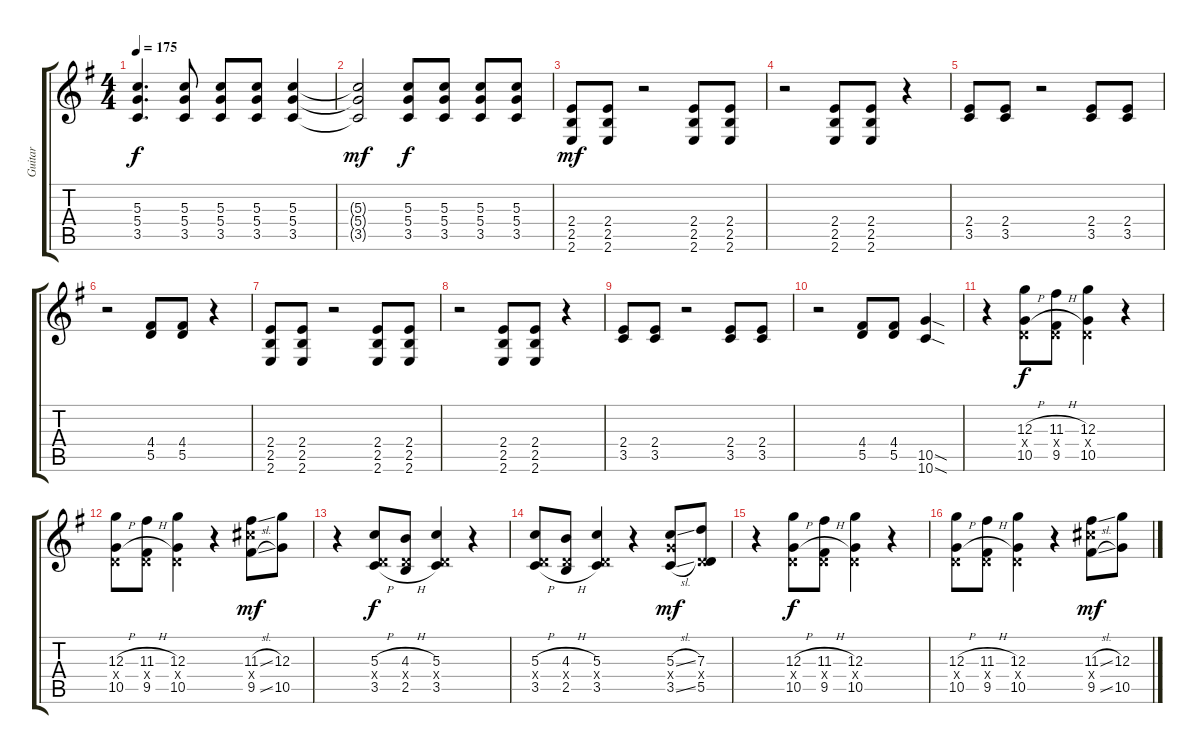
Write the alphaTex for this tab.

\track ("Guitar" "Guitar") {instrument electricguitarjazz}
\staff {score tabs}
\tuning (E4 B3 G3 D3 A2 D2) {hide}
\ts (4 4)
\tempo 175
\clef g2
\ks g
(5.3 5.4 3.5).4{d dy f} (5.3 5.4 3.5).8 (5.3 5.4 3.5).8 (5.3 5.4 3.5).8 (5.3 5.4 3.5).4 |
(5.3{t} 5.4{t} 3.5{t}).2{dy mf} (5.3 5.4 3.5).8{dy f} (5.3 5.4 3.5).8 (5.3 5.4 3.5).8 (5.3 5.4 3.5).8 |
(2.4 2.5 2.6).8{dy mf} (2.4 2.5 2.6).8 r.2 (2.4 2.5 2.6).8 (2.4 2.5 2.6).8 |
r.2 (2.4 2.5 2.6).8 (2.4 2.5 2.6).8 r.4 |
(2.4 3.5).8 (2.4 3.5).8 r.2 (2.4 3.5).8 (2.4 3.5).8 |
r.2 (4.4 5.5).8 (4.4 5.5).8 r.4 |
(2.4 2.5 2.6).8 (2.4 2.5 2.6).8 r.2 (2.4 2.5 2.6).8 (2.4 2.5 2.6).8 |
r.2 (2.4 2.5 2.6).8 (2.4 2.5 2.6).8 r.4 |
(2.4 3.5).8 (2.4 3.5).8 r.2 (2.4 3.5).8 (2.4 3.5).8 |
r.2 (4.4 5.5).8 (4.4 5.5).8 (10.5{sod} 10.6{sod}).4 |
r.4 (12.3{h} 0.4{x} 10.5{h}).8{dy f} (11.3{h} 0.4{x} 9.5{h}).8 (12.3 0.4{x} 10.5).4 r.4 |
(12.3{h} 0.4{x} 10.5{h}).8 (11.3{h} 0.4{x} 9.5{h}).8 (12.3 0.4{x} 10.5).4 r.4 (11.3{sl} 11.4{x} 9.5{sl}).8{dy mf} (12.3 10.5).8 |
r.4 (5.3{h} 0.4{x} 3.5{h}).8{dy f} (4.3{h} 0.4{x} 2.5{h}).8 (5.3 0.4{x} 3.5).4 r.4 |
(5.3{h} 0.4{x} 3.5{h}).8 (4.3{h} 0.4{x} 2.5{h}).8 (5.3 0.4{x} 3.5).4 r.4 (5.3{sl} 5.4{x} 3.5{sl}).8{dy mf} (7.3 0.4{x} 5.5).8 |
r.4 (12.3{h} 0.4{x} 10.5{h}).8{dy f} (11.3{h} 0.4{x} 9.5{h}).8 (12.3 0.4{x} 10.5).4 r.4 |
(12.3{h} 0.4{x} 10.5{h}).8 (11.3{h} 0.4{x} 9.5{h}).8 (12.3 0.4{x} 10.5).4 r.4 (11.3{sl} 11.4{x} 9.5{sl}).8{dy mf} (12.3 10.5).8
